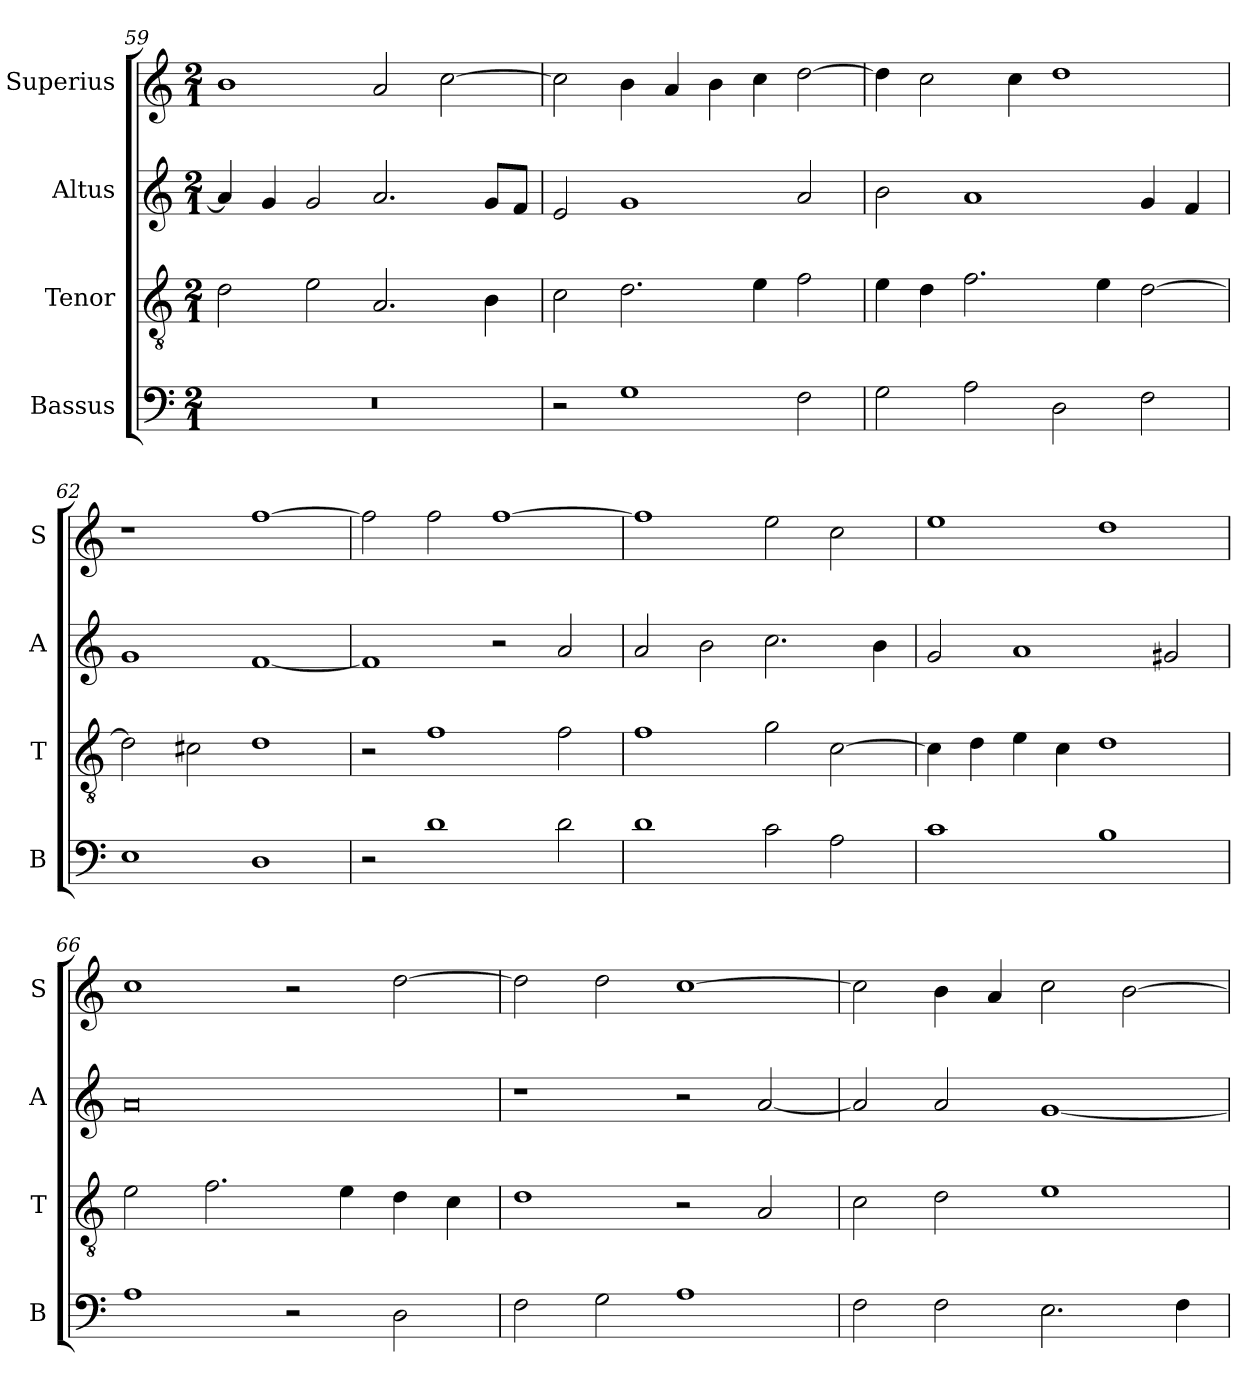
**kern	**kern	**kern	**kern
*part4	*part3	*part2	*part1
*staff4	*staff3	*staff2	*staff1
*I"Bassus	*I"Tenor	*I"Altus	*I"Superius
*I'B	*I'T	*I'A	*I'S
*clefF4	*clefGv2	*clefG2	*clefG2
*k[]	*k[]	*k[]	*k[]
*C:	*C:	*C:	*C:
*M2/1	*M2/1	*M2/1	*M2/1
=59	=59	=59	=59
0r	2d	4a]	1b
.	.	4g	.
.	2e	2g	.
.	2.A	2.a	2a
.	.	.	[2cc
.	4B	8gL	.
.	.	8fJ	.
=60	=60	=60	=60
2r	2c	2e	2cc]
1G	2.d	1g	4b
.	.	.	4a
.	.	.	4b
.	4e	.	4cc
2F	2f	2a	[2dd
=61	=61	=61	=61
2G	4e	2b	4dd]
.	4d	.	2cc
2A	2.f	1a	.
.	.	.	4cc
2D	.	.	1dd
.	4e	.	.
2F	[2d	4g	.
.	.	4f	.
=62	=62	=62	=62
1E	2d]	1g	1r
.	2c#X	.	.
1D	1d	[1f	[1ff
=63	=63	=63	=63
2r	2r	1f]	2ff]
1d	1f	.	2ff
.	.	2r	[1ff
2d	2f	2a	.
=64	=64	=64	=64
1d	1f	2a	1ff]
.	.	2b	.
2c	2g	2.cc	2ee
2A	[2c	.	2cc
.	.	4b	.
=65	=65	=65	=65
1c	4c]	2g	1ee
.	4d	.	.
.	4e	1a	.
.	4c	.	.
1B	1d	.	1dd
.	.	2g#X	.
=66	=66	=66	=66
1A	2e	0a	1cc
.	2.f	.	.
2r	.	.	2r
.	4e	.	.
2D	4d	.	[2dd
.	4c	.	.
=67	=67	=67	=67
2F	1d	1r	2dd]
2G	.	.	2dd
1A	2r	2r	[1cc
.	2A	[2a	.
=68	=68	=68	=68
2F	2c	2a]	2cc]
2F	2d	2a	4b
.	.	.	4a
2.E	1e	[1g	2cc
.	.	.	[2b
4F	.	.	.
=	=	=	=
*-	*-	*-	*-
